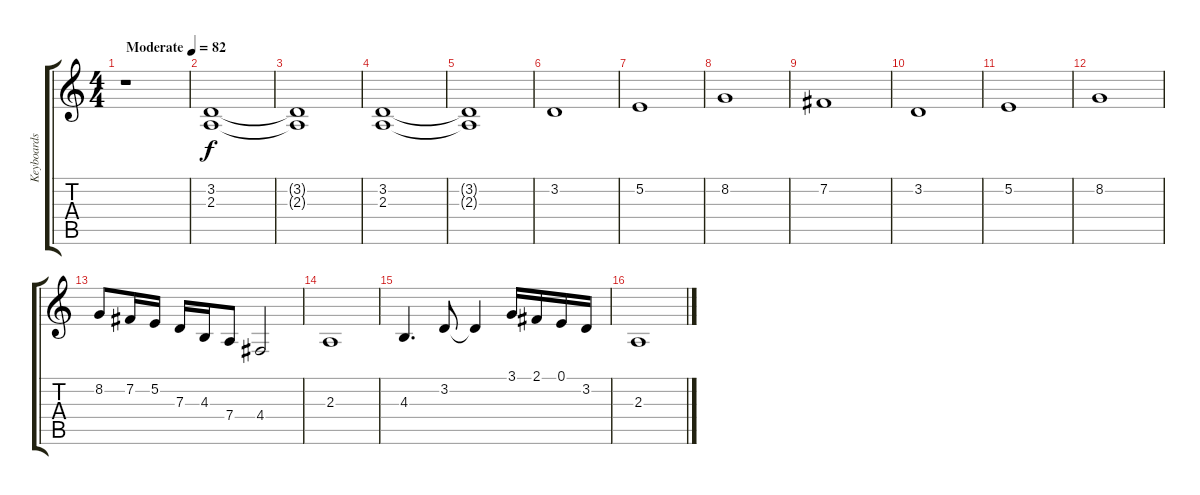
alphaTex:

\track ("Keyboards 1" "Keyboards ") {instrument pad7halo}
\staff {score tabs}
\tuning (E4 B3 G3 D3 A2 E2) {hide}
\ts (4 4)
\tempo (82 "Moderate")
\clef g2
\ks c
r.1{dy f instrument pad7halo} |
(3.2 2.3).1 |
(3.2{t} 2.3{t}).1 |
(3.2 2.3).1 |
(3.2{t} 2.3{t}).1 |
3.2.1 |
5.2.1 |
8.2.1 |
7.2.1 |
3.2.1 |
5.2.1 |
8.2.1 |
8.2.8 7.2.16 5.2.16 7.3.16 4.3.16 7.4.8 4.4.2 |
2.3.1 |
4.3.4{d} 3.2.8 3.2{t}.4 3.1.16 2.1.16 0.1.16 3.2.16 |
2.3.1
